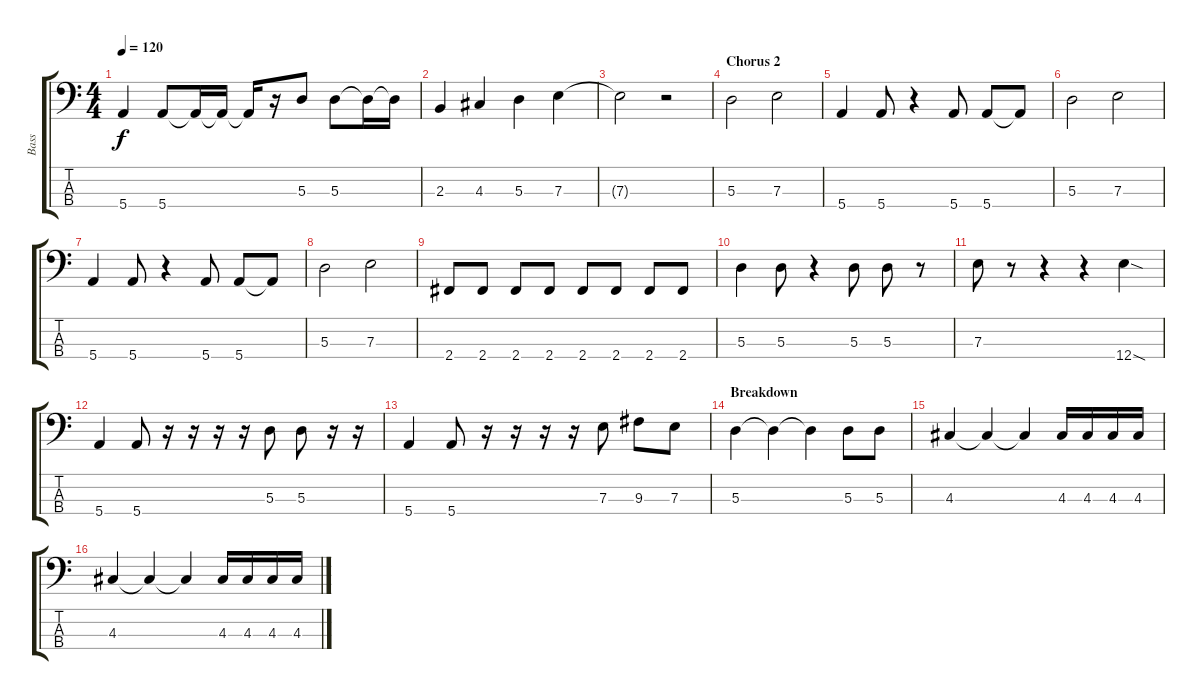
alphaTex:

\track ("Bass" "Bass") {instrument electricbasspick}
\staff {score tabs}
\tuning (G2 D2 A1 E1) {hide}
\ts (4 4)
\tempo 120
\clef f4
\ks c
5.4.4{dy f} 5.4.8 5.4{t}.16 5.4{t}.16 5.4{t}.16 r.16 5.3.8 5.3.8 5.3{t}.16 5.3{t}.16 |
2.3.4 4.3.4 5.3.4 7.3.4 |
7.3{t}.2 r.2 |
\section ("" "Chorus 2")
5.3.2 7.3.2 |
5.4.4 5.4.8 r.4 5.4.8 5.4.8 5.4{t}.8 |
5.3.2 7.3.2 |
5.4.4 5.4.8 r.4 5.4.8 5.4.8 5.4{t}.8 |
5.3.2 7.3.2 |
2.4.8 2.4.8 2.4.8 2.4.8 2.4.8 2.4.8 2.4.8 2.4.8 |
5.3.4 5.3.8 r.4 5.3.8 5.3.8 r.8 |
7.3.8 r.8 r.4 r.4 12.4{sod}.4 |
5.4.4 5.4.8 r.16 r.16 r.16 r.16 5.3.8 5.3.8 r.16 r.16 |
5.4.4 5.4.8 r.16 r.16 r.16 r.16 7.3.8 9.3.8 7.3.8 |
\section ("" "Breakdown")
5.3.4 5.3{t}.4 5.3{t}.4 5.3.8 5.3.8 |
4.3.4 4.3{t}.4 4.3{t}.4 4.3.16 4.3.16 4.3.16 4.3.16 |
4.3.4 4.3{t}.4 4.3{t}.4 4.3.16 4.3.16 4.3.16 4.3.16
